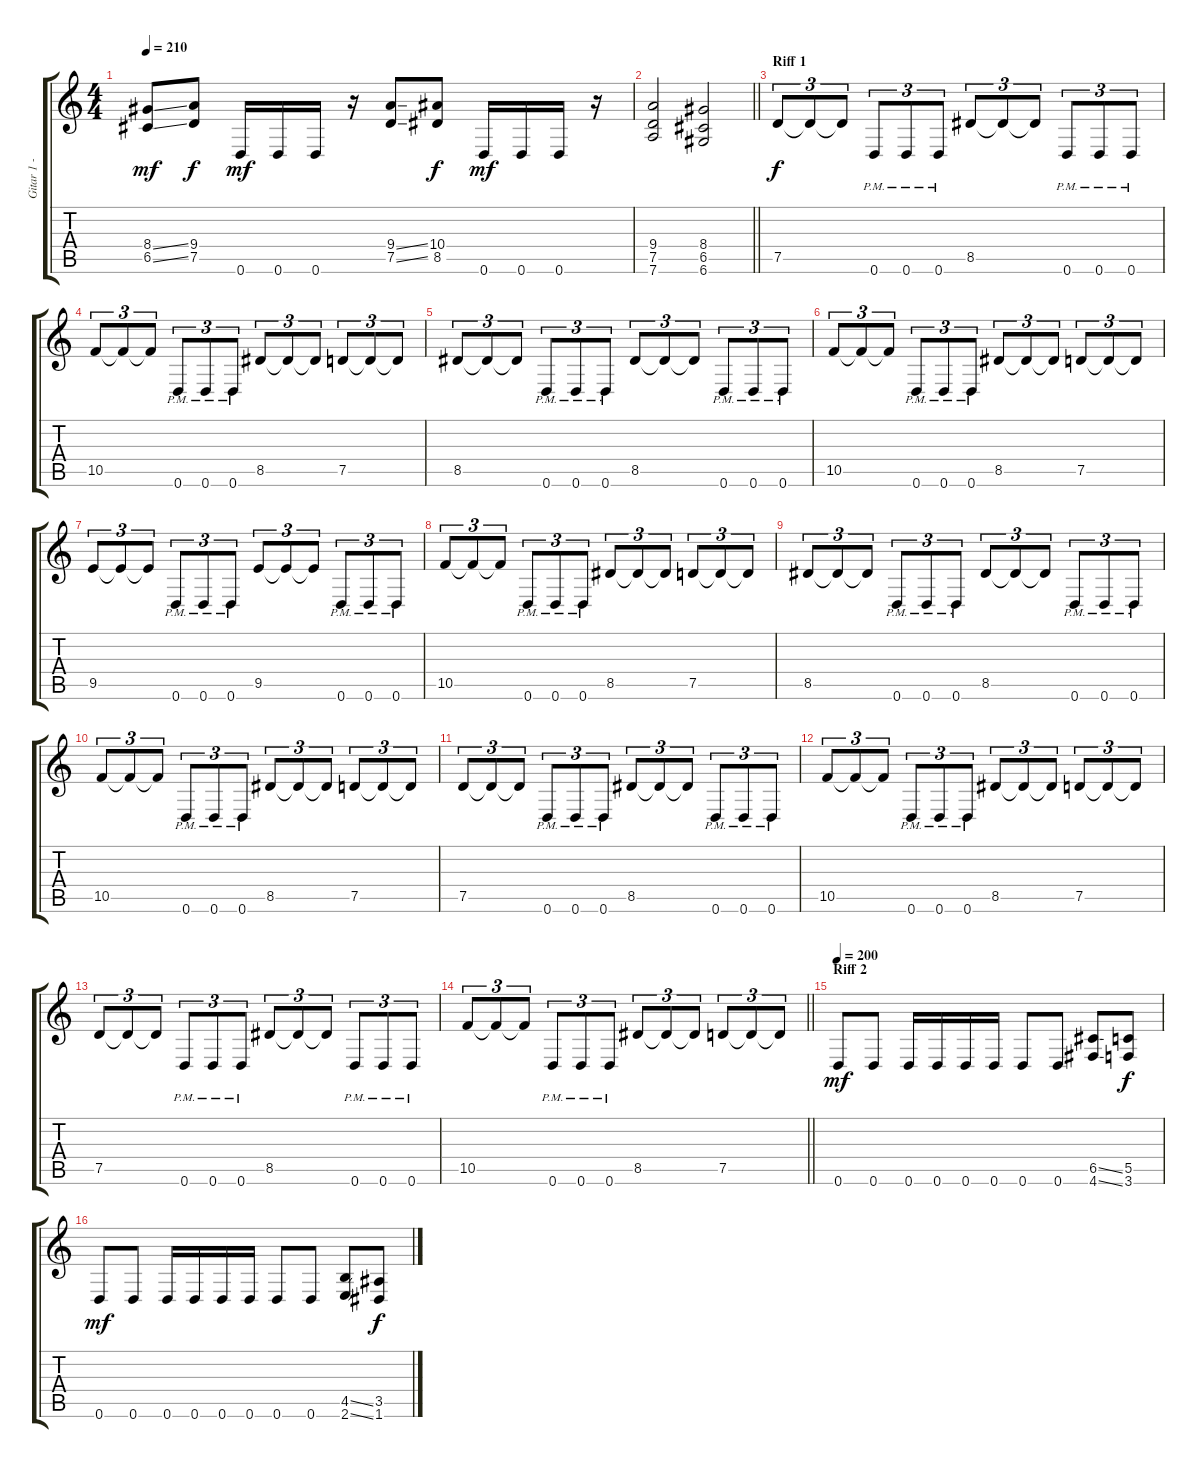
\track ("Gitar 1 - Volkan" "Gitar 1 - ") {instrument distortionguitar}
\staff {score tabs}
\tuning (D4 A3 F3 C3 G2 D2) {hide}
\ts (4 4)
\tempo 210
\clef g2
\ks c
(8.4{ss} 6.5{ss}).8{dy mf} (9.4 7.5).8{dy f} 0.6.16{dy mf} 0.6.16 0.6.16 r.16 (9.4{ss} 7.5{ss}).8 (10.4 8.5).8{dy f} 0.6.16{dy mf} 0.6.16 0.6.16 r.16 |
\barLineRight lightlight
(9.4 7.5 7.6).2 (8.4 6.5 6.6).2 |
\section ("" "Riff 1")
7.5.8{tu (3 2) dy f} 7.5{t}.8{tu (3 2)} 7.5{t}.8{tu (3 2)} 0.6{pm}.8{tu (3 2)} 0.6{pm}.8{tu (3 2)} 0.6{pm}.8{tu (3 2)} 8.5.8{tu (3 2)} 8.5{t}.8{tu (3 2)} 8.5{t}.8{tu (3 2)} 0.6{pm}.8{tu (3 2)} 0.6{pm}.8{tu (3 2)} 0.6{pm}.8{tu (3 2)} |
10.5.8{tu (3 2)} 10.5{t}.8{tu (3 2)} 10.5{t}.8{tu (3 2)} 0.6{pm}.8{tu (3 2)} 0.6{pm}.8{tu (3 2)} 0.6{pm}.8{tu (3 2)} 8.5.8{tu (3 2)} 8.5{t}.8{tu (3 2)} 8.5{t}.8{tu (3 2)} 7.5.8{tu (3 2)} 7.5{t}.8{tu (3 2)} 7.5{t}.8{tu (3 2)} |
8.5.8{tu (3 2)} 8.5{t}.8{tu (3 2)} 8.5{t}.8{tu (3 2)} 0.6{pm}.8{tu (3 2)} 0.6{pm}.8{tu (3 2)} 0.6{pm}.8{tu (3 2)} 8.5.8{tu (3 2)} 8.5{t}.8{tu (3 2)} 8.5{t}.8{tu (3 2)} 0.6{pm}.8{tu (3 2)} 0.6{pm}.8{tu (3 2)} 0.6{pm}.8{tu (3 2)} |
10.5.8{tu (3 2)} 10.5{t}.8{tu (3 2)} 10.5{t}.8{tu (3 2)} 0.6{pm}.8{tu (3 2)} 0.6{pm}.8{tu (3 2)} 0.6{pm}.8{tu (3 2)} 8.5.8{tu (3 2)} 8.5{t}.8{tu (3 2)} 8.5{t}.8{tu (3 2)} 7.5.8{tu (3 2)} 7.5{t}.8{tu (3 2)} 7.5{t}.8{tu (3 2)} |
9.5.8{tu (3 2)} 9.5{t}.8{tu (3 2)} 9.5{t}.8{tu (3 2)} 0.6{pm}.8{tu (3 2)} 0.6{pm}.8{tu (3 2)} 0.6{pm}.8{tu (3 2)} 9.5.8{tu (3 2)} 9.5{t}.8{tu (3 2)} 9.5{t}.8{tu (3 2)} 0.6{pm}.8{tu (3 2)} 0.6{pm}.8{tu (3 2)} 0.6{pm}.8{tu (3 2)} |
10.5.8{tu (3 2)} 10.5{t}.8{tu (3 2)} 10.5{t}.8{tu (3 2)} 0.6{pm}.8{tu (3 2)} 0.6{pm}.8{tu (3 2)} 0.6{pm}.8{tu (3 2)} 8.5.8{tu (3 2)} 8.5{t}.8{tu (3 2)} 8.5{t}.8{tu (3 2)} 7.5.8{tu (3 2)} 7.5{t}.8{tu (3 2)} 7.5{t}.8{tu (3 2)} |
8.5.8{tu (3 2)} 8.5{t}.8{tu (3 2)} 8.5{t}.8{tu (3 2)} 0.6{pm}.8{tu (3 2)} 0.6{pm}.8{tu (3 2)} 0.6{pm}.8{tu (3 2)} 8.5.8{tu (3 2)} 8.5{t}.8{tu (3 2)} 8.5{t}.8{tu (3 2)} 0.6{pm}.8{tu (3 2)} 0.6{pm}.8{tu (3 2)} 0.6{pm}.8{tu (3 2)} |
10.5.8{tu (3 2)} 10.5{t}.8{tu (3 2)} 10.5{t}.8{tu (3 2)} 0.6{pm}.8{tu (3 2)} 0.6{pm}.8{tu (3 2)} 0.6{pm}.8{tu (3 2)} 8.5.8{tu (3 2)} 8.5{t}.8{tu (3 2)} 8.5{t}.8{tu (3 2)} 7.5.8{tu (3 2)} 7.5{t}.8{tu (3 2)} 7.5{t}.8{tu (3 2)} |
7.5.8{tu (3 2)} 7.5{t}.8{tu (3 2)} 7.5{t}.8{tu (3 2)} 0.6{pm}.8{tu (3 2)} 0.6{pm}.8{tu (3 2)} 0.6{pm}.8{tu (3 2)} 8.5.8{tu (3 2)} 8.5{t}.8{tu (3 2)} 8.5{t}.8{tu (3 2)} 0.6{pm}.8{tu (3 2)} 0.6{pm}.8{tu (3 2)} 0.6{pm}.8{tu (3 2)} |
10.5.8{tu (3 2)} 10.5{t}.8{tu (3 2)} 10.5{t}.8{tu (3 2)} 0.6{pm}.8{tu (3 2)} 0.6{pm}.8{tu (3 2)} 0.6{pm}.8{tu (3 2)} 8.5.8{tu (3 2)} 8.5{t}.8{tu (3 2)} 8.5{t}.8{tu (3 2)} 7.5.8{tu (3 2)} 7.5{t}.8{tu (3 2)} 7.5{t}.8{tu (3 2)} |
7.5.8{tu (3 2)} 7.5{t}.8{tu (3 2)} 7.5{t}.8{tu (3 2)} 0.6{pm}.8{tu (3 2)} 0.6{pm}.8{tu (3 2)} 0.6{pm}.8{tu (3 2)} 8.5.8{tu (3 2)} 8.5{t}.8{tu (3 2)} 8.5{t}.8{tu (3 2)} 0.6{pm}.8{tu (3 2)} 0.6{pm}.8{tu (3 2)} 0.6{pm}.8{tu (3 2)} |
\barLineRight lightlight
10.5.8{tu (3 2)} 10.5{t}.8{tu (3 2)} 10.5{t}.8{tu (3 2)} 0.6{pm}.8{tu (3 2)} 0.6{pm}.8{tu (3 2)} 0.6{pm}.8{tu (3 2)} 8.5.8{tu (3 2)} 8.5{t}.8{tu (3 2)} 8.5{t}.8{tu (3 2)} 7.5.8{tu (3 2)} 7.5{t}.8{tu (3 2)} 7.5{t}.8{tu (3 2)} |
\section ("" "Riff 2")
\tempo 200
0.6.8{dy mf} 0.6.8 0.6.16 0.6.16 0.6.16 0.6.16 0.6.8 0.6.8 (6.5{ss} 4.6{ss}).8 (5.5 3.6).8{dy f} |
0.6.8{dy mf} 0.6.8 0.6.16 0.6.16 0.6.16 0.6.16 0.6.8 0.6.8 (4.5{ss} 2.6{ss}).8 (3.5 1.6).8{dy f}
